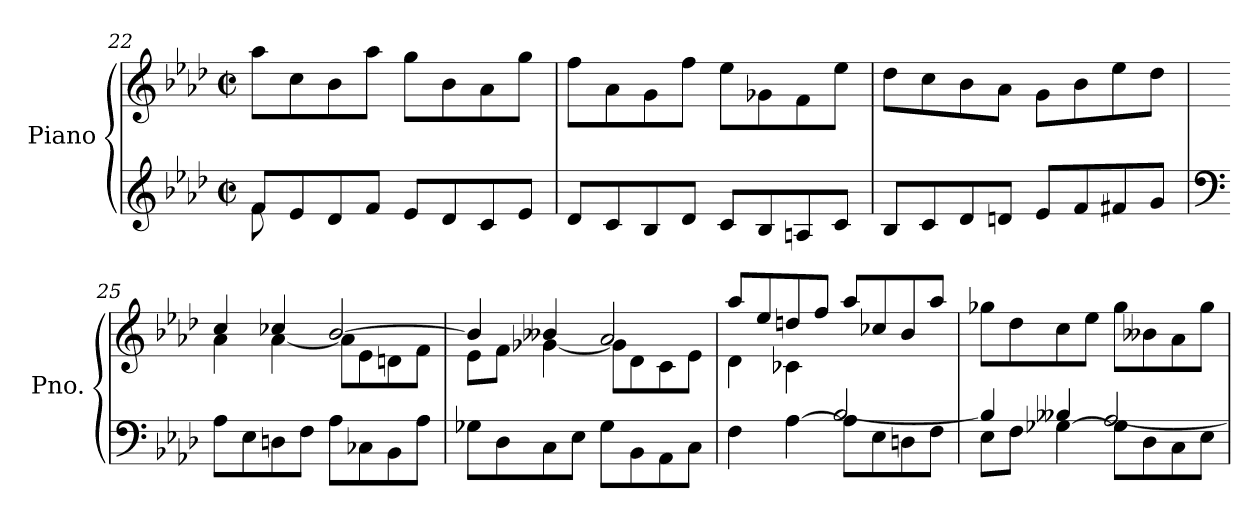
**kern	**kern
*part1	*part1
*staff2	*staff1
*I"Piano	*
*I'Pno.	*
*clefG2	*clefG2
*k[b-e-a-d-]	*k[b-e-a-d-]
*M2/2	*M2/2
*met(c|)	*met(c|)
=22	=22
*^	*
8f/L	8f\	8aa-\L
8e-/	2..ryy	8cc\
8d-/	.	8b-\
8f/J	.	8aa-\J
8e-/L	.	8gg\L
8d-/	.	8b-\
8c/	.	8a-\
8e-/J	.	8gg\J
*v	*v	*
=23	=23
8d-/L	8ff\L
8c/	8a-\
8B-/	8g\
8d-/J	8ff\J
8c/L	8ee-\L
8B-/	8g-X\
8An/	8f\
8c/J	8ee-\J
=24	=24
8B-/L	8dd-\L
8c/	8cc\
8d-/	8b-\
8dn/J	8a-\J
8e-/L	8g\L
8f/	8b-\
8f#X/	8ee-\
8g/J	8dd-\J
!!LO:LB:g=z
=25	=25
*clefF4	*
*	*^
8A-\L	4cc/	4a-\
8E-\	.	.
8Dn\	4cc-X/	[4a-\
8F\J	.	.
8A-\L	[2b-/	8a-\L]
8C-X\	.	8e-\
8BB-\	.	8dn\
8A-\J	.	8f\J
=26	=26	=26
8G-X\L	4b-/]	8e-\L
8D-\	.	8f\J
8C\	4b--X/	[4g-X\
8E-\J	.	.
8G-\L	2a-/	8g-\L]
8BB-\	.	8d-\
8AA-\	.	8c\
8C\J	.	8e-\J
=27	=27	=27
*^	*	*
4F\	2ryy	8aa-/L	4d-\
.	.	8ee-/	.
[4A-\	.	8ddn/	4c-X\
.	.	8ff/J	.
8A-\L]	[2B-/	8aa-/L	2ryy
8E-\	.	8cc-X/	.
8Dn\	.	8b-/	.
8F\J	.	8aa-/J	.
*	*	*v	*v
!!LO:LB:g=z
=28	=28	=28
8E-\L	4B-/]	8gg-X\L
8F\J	.	8dd-\
[4G-X\	4B--X/	8cc\
.	.	8ee-\J
8G-\L]	[2A-/	8gg-\L
8D-\	.	8b--X\
8C\	.	8a-\
8E-\J	.	8gg-\J
*v	*v	*
=	=
*-	*-
